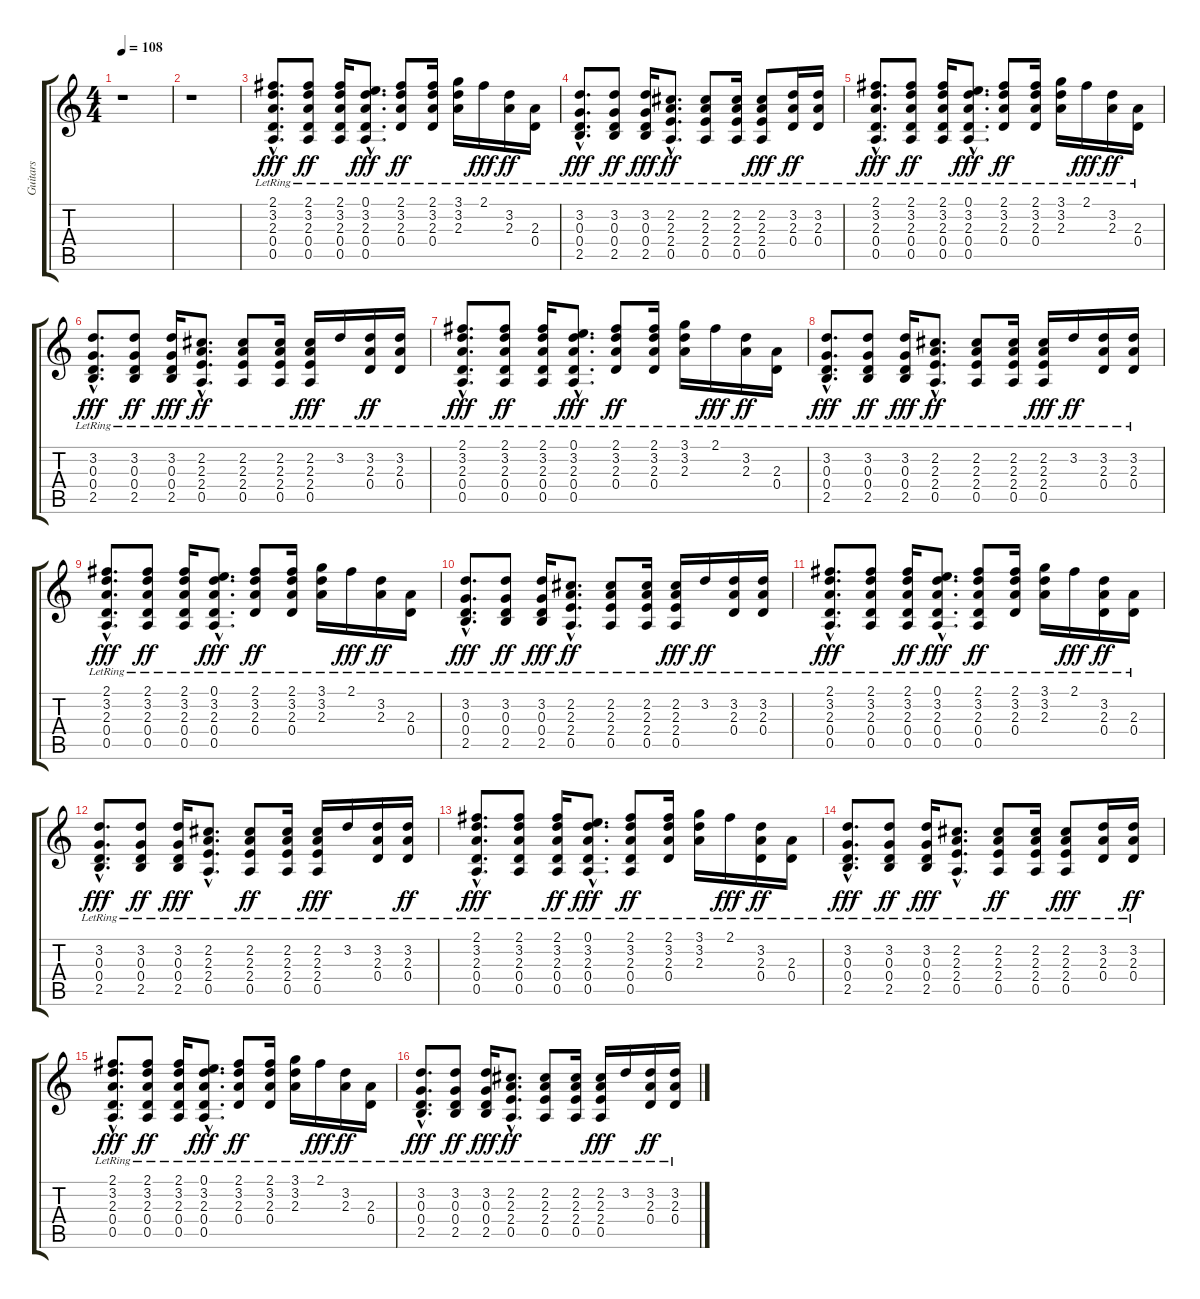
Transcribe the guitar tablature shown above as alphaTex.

\track ("Guitars" "Guitars") {instrument acousticguitarsteel}
\staff {score tabs}
\tuning (E4 B3 G3 D3 A2 E2) {hide}
\ts (4 4)
\tempo 108
\clef g2
\ks c
r.1{dy fff instrument acousticguitarsteel} |
r.1 |
(2.1{hac lr} 3.2{hac lr} 2.3{hac lr} 0.4{hac lr} 0.5{hac lr}).8{d} (2.1{lr} 3.2{lr} 2.3{lr} 0.4{lr} 0.5{lr}).8{dy ff} (2.1{lr} 3.2{lr} 2.3{lr} 0.4{lr} 0.5{lr}).16 (0.1{hac lr} 3.2{hac lr} 2.3{hac lr} 0.4{hac lr} 0.5{hac lr}).8{d dy fff} (2.1{lr} 3.2{lr} 2.3{lr} 0.4{lr}).8{dy ff} (2.1{lr} 3.2{lr} 2.3{lr} 0.4{lr}).16 (3.1{lr} 3.2{lr} 2.3{lr}).16 2.1{lr}.16{dy fff} (3.2{lr} 2.3{lr}).16{dy ff} (2.3{lr} 0.4{lr}).16 |
(3.2{hac lr} 0.3{hac lr} 0.4{hac lr} 2.5{hac lr}).8{d dy fff} (3.2{lr} 0.3{lr} 0.4{lr} 2.5{lr}).8{dy ff} (3.2{lr} 0.3{lr} 0.4{lr} 2.5{lr}).16{dy fff} (2.2{hac lr} 2.3{hac lr} 2.4{hac lr} 0.5{hac lr}).8{d dy ff} (2.2{lr} 2.3{lr} 2.4{lr} 0.5{lr}).8 (2.2{lr} 2.3{lr} 2.4{lr} 0.5{lr}).16 (2.2{lr} 2.3{lr} 2.4{lr} 0.5{lr}).8{dy fff} (3.2{lr} 2.3{lr} 0.4{lr}).16{dy ff} (3.2{lr} 2.3{lr} 0.4{lr}).16 |
(2.1{hac lr} 3.2{hac lr} 2.3{hac lr} 0.4{hac lr} 0.5{hac lr}).8{d dy fff} (2.1{lr} 3.2{lr} 2.3{lr} 0.4{lr} 0.5{lr}).8{dy ff} (2.1{lr} 3.2{lr} 2.3{lr} 0.4{lr} 0.5{lr}).16 (0.1{hac lr} 3.2{hac lr} 2.3{hac lr} 0.4{hac lr} 0.5{hac lr}).8{d dy fff} (2.1{lr} 3.2{lr} 2.3{lr} 0.4{lr}).8{dy ff} (2.1{lr} 3.2{lr} 2.3{lr} 0.4{lr}).16 (3.1{lr} 3.2{lr} 2.3{lr}).16 2.1{lr}.16{dy fff} (3.2{lr} 2.3{lr}).16{dy ff} (2.3{lr} 0.4{lr}).16 |
(3.2{hac lr} 0.3{hac lr} 0.4{hac lr} 2.5{hac lr}).8{d dy fff} (3.2{lr} 0.3{lr} 0.4{lr} 2.5{lr}).8{dy ff} (3.2{lr} 0.3{lr} 0.4{lr} 2.5{lr}).16{dy fff} (2.2{hac lr} 2.3{hac lr} 2.4{hac lr} 0.5{hac lr}).8{d dy ff} (2.2{lr} 2.3{lr} 2.4{lr} 0.5{lr}).8 (2.2{lr} 2.3{lr} 2.4{lr} 0.5{lr}).16 (2.2{lr} 2.3{lr} 2.4{lr} 0.5{lr}).16{dy fff} 3.2{lr}.16 (3.2{lr} 2.3{lr} 0.4{lr}).16{dy ff} (3.2{lr} 2.3{lr} 0.4{lr}).16 |
(2.1{hac lr} 3.2{hac lr} 2.3{hac lr} 0.4{hac lr} 0.5{hac lr}).8{d dy fff} (2.1{lr} 3.2{lr} 2.3{lr} 0.4{lr} 0.5{lr}).8{dy ff} (2.1{lr} 3.2{lr} 2.3{lr} 0.4{lr} 0.5{lr}).16 (0.1{hac lr} 3.2{hac lr} 2.3{hac lr} 0.4{hac lr} 0.5{hac lr}).8{d dy fff} (2.1{lr} 3.2{lr} 2.3{lr} 0.4{lr}).8{dy ff} (2.1{lr} 3.2{lr} 2.3{lr} 0.4{lr}).16 (3.1{lr} 3.2{lr} 2.3{lr}).16 2.1{lr}.16{dy fff} (3.2{lr} 2.3{lr}).16{dy ff} (2.3{lr} 0.4{lr}).16 |
(3.2{hac lr} 0.3{hac lr} 0.4{hac lr} 2.5{hac lr}).8{d dy fff} (3.2{lr} 0.3{lr} 0.4{lr} 2.5{lr}).8{dy ff} (3.2{lr} 0.3{lr} 0.4{lr} 2.5{lr}).16{dy fff} (2.2{hac lr} 2.3{hac lr} 2.4{hac lr} 0.5{hac lr}).8{d dy ff} (2.2{lr} 2.3{lr} 2.4{lr} 0.5{lr}).8 (2.2{lr} 2.3{lr} 2.4{lr} 0.5{lr}).16 (2.2{lr} 2.3{lr} 2.4{lr} 0.5{lr}).16{dy fff} 3.2{lr}.16{dy ff} (3.2{lr} 2.3{lr} 0.4{lr}).16 (3.2{lr} 2.3{lr} 0.4{lr}).16 |
(2.1{hac lr} 3.2{hac lr} 2.3{hac lr} 0.4{hac lr} 0.5{hac lr}).8{d dy fff} (2.1{lr} 3.2{lr} 2.3{lr} 0.4{lr} 0.5{lr}).8{dy ff} (2.1{lr} 3.2{lr} 2.3{lr} 0.4{lr} 0.5{lr}).16 (0.1{hac lr} 3.2{hac lr} 2.3{hac lr} 0.4{hac lr} 0.5{hac lr}).8{d dy fff} (2.1{lr} 3.2{lr} 2.3{lr} 0.4{lr}).8{dy ff} (2.1{lr} 3.2{lr} 2.3{lr} 0.4{lr}).16 (3.1{lr} 3.2{lr} 2.3{lr}).16 2.1{lr}.16{dy fff} (3.2{lr} 2.3{lr}).16{dy ff} (2.3{lr} 0.4{lr}).16 |
(3.2{hac lr} 0.3{hac lr} 0.4{hac lr} 2.5{hac lr}).8{d dy fff} (3.2{lr} 0.3{lr} 0.4{lr} 2.5{lr}).8{dy ff} (3.2{lr} 0.3{lr} 0.4{lr} 2.5{lr}).16{dy fff} (2.2{hac lr} 2.3{hac lr} 2.4{hac lr} 0.5{hac lr}).8{d dy ff} (2.2{lr} 2.3{lr} 2.4{lr} 0.5{lr}).8 (2.2{lr} 2.3{lr} 2.4{lr} 0.5{lr}).16 (2.2{lr} 2.3{lr} 2.4{lr} 0.5{lr}).16{dy fff} 3.2{lr}.16{dy ff} (3.2{lr} 2.3{lr} 0.4{lr}).16 (3.2{lr} 2.3{lr} 0.4{lr}).16 |
(2.1{hac lr} 3.2{hac lr} 2.3{hac lr} 0.4{hac lr} 0.5{hac lr}).8{d dy fff} (2.1{lr} 3.2{lr} 2.3{lr} 0.4{lr} 0.5{lr}).8 (2.1{lr} 3.2{lr} 2.3{lr} 0.4{lr} 0.5{lr}).16{dy ff} (0.1{hac lr} 3.2{hac lr} 2.3{hac lr} 0.4{hac lr} 0.5{hac lr}).8{d dy fff} (2.1{lr} 3.2{lr} 2.3{lr} 0.4{lr} 0.5{lr}).8{dy ff} (2.1{lr} 3.2{lr} 2.3{lr} 0.4{lr}).16 (3.1{lr} 3.2{lr} 2.3{lr}).16 2.1{lr}.16{dy fff} (3.2{lr} 2.3{lr} 0.4{lr}).16{dy ff} (2.3{lr} 0.4{lr}).16 |
(3.2{hac lr} 0.3{hac lr} 0.4{hac lr} 2.5{hac lr}).8{d dy fff} (3.2{lr} 0.3{lr} 0.4{lr} 2.5{lr}).8{dy ff} (3.2{lr} 0.3{lr} 0.4{lr} 2.5{lr}).16{dy fff} (2.2{hac lr} 2.3{hac lr} 2.4{hac lr} 0.5{hac lr}).8{d} (2.2{lr} 2.3{lr} 2.4{lr} 0.5{lr}).8{dy ff} (2.2{lr} 2.3{lr} 2.4{lr} 0.5{lr}).16 (2.2{lr} 2.3{lr} 2.4{lr} 0.5{lr}).16{dy fff} 3.2{lr}.16 (3.2{lr} 2.3{lr} 0.4{lr}).16 (3.2{lr} 2.3{lr} 0.4{lr}).16{dy ff} |
(2.1{hac lr} 3.2{hac lr} 2.3{hac lr} 0.4{hac lr} 0.5{hac lr}).8{d dy fff} (2.1{lr} 3.2{lr} 2.3{lr} 0.4{lr} 0.5{lr}).8 (2.1{lr} 3.2{lr} 2.3{lr} 0.4{lr} 0.5{lr}).16{dy ff} (0.1{hac lr} 3.2{hac lr} 2.3{hac lr} 0.4{hac lr} 0.5{hac lr}).8{d dy fff} (2.1{lr} 3.2{lr} 2.3{lr} 0.4{lr} 0.5{lr}).8{dy ff} (2.1{lr} 3.2{lr} 2.3{lr} 0.4{lr}).16 (3.1{lr} 3.2{lr} 2.3{lr}).16 2.1{lr}.16{dy fff} (3.2{lr} 2.3{lr} 0.4{lr}).16{dy ff} (2.3{lr} 0.4{lr}).16 |
(3.2{hac lr} 0.3{hac lr} 0.4{hac lr} 2.5{hac lr}).8{d dy fff} (3.2{lr} 0.3{lr} 0.4{lr} 2.5{lr}).8{dy ff} (3.2{lr} 0.3{lr} 0.4{lr} 2.5{lr}).16{dy fff} (2.2{hac lr} 2.3{hac lr} 2.4{hac lr} 0.5{hac lr}).8{d} (2.2{lr} 2.3{lr} 2.4{lr} 0.5{lr}).8{dy ff} (2.2{lr} 2.3{lr} 2.4{lr} 0.5{lr}).16 (2.2{lr} 2.3{lr} 2.4{lr} 0.5{lr}).8{dy fff} (3.2{lr} 2.3{lr} 0.4{lr}).16 (3.2{lr} 2.3{lr} 0.4{lr}).16{dy ff} |
(2.1{hac lr} 3.2{hac lr} 2.3{hac lr} 0.4{hac lr} 0.5{hac lr}).8{d dy fff} (2.1{lr} 3.2{lr} 2.3{lr} 0.4{lr} 0.5{lr}).8{dy ff} (2.1{lr} 3.2{lr} 2.3{lr} 0.4{lr} 0.5{lr}).16 (0.1{hac lr} 3.2{hac lr} 2.3{hac lr} 0.4{hac lr} 0.5{hac lr}).8{d dy fff} (2.1{lr} 3.2{lr} 2.3{lr} 0.4{lr}).8{dy ff} (2.1{lr} 3.2{lr} 2.3{lr} 0.4{lr}).16 (3.1{lr} 3.2{lr} 2.3{lr}).16 2.1{lr}.16{dy fff} (3.2{lr} 2.3{lr}).16{dy ff} (2.3{lr} 0.4{lr}).16 |
(3.2{hac lr} 0.3{hac lr} 0.4{hac lr} 2.5{hac lr}).8{d dy fff} (3.2{lr} 0.3{lr} 0.4{lr} 2.5{lr}).8{dy ff} (3.2{lr} 0.3{lr} 0.4{lr} 2.5{lr}).16{dy fff} (2.2{hac lr} 2.3{hac lr} 2.4{hac lr} 0.5{hac lr}).8{d dy ff} (2.2{lr} 2.3{lr} 2.4{lr} 0.5{lr}).8 (2.2{lr} 2.3{lr} 2.4{lr} 0.5{lr}).16 (2.2{lr} 2.3{lr} 2.4{lr} 0.5{lr}).16{dy fff} 3.2{lr}.16 (3.2{lr} 2.3{lr} 0.4{lr}).16{dy ff} (3.2{lr} 2.3{lr} 0.4{lr}).16
